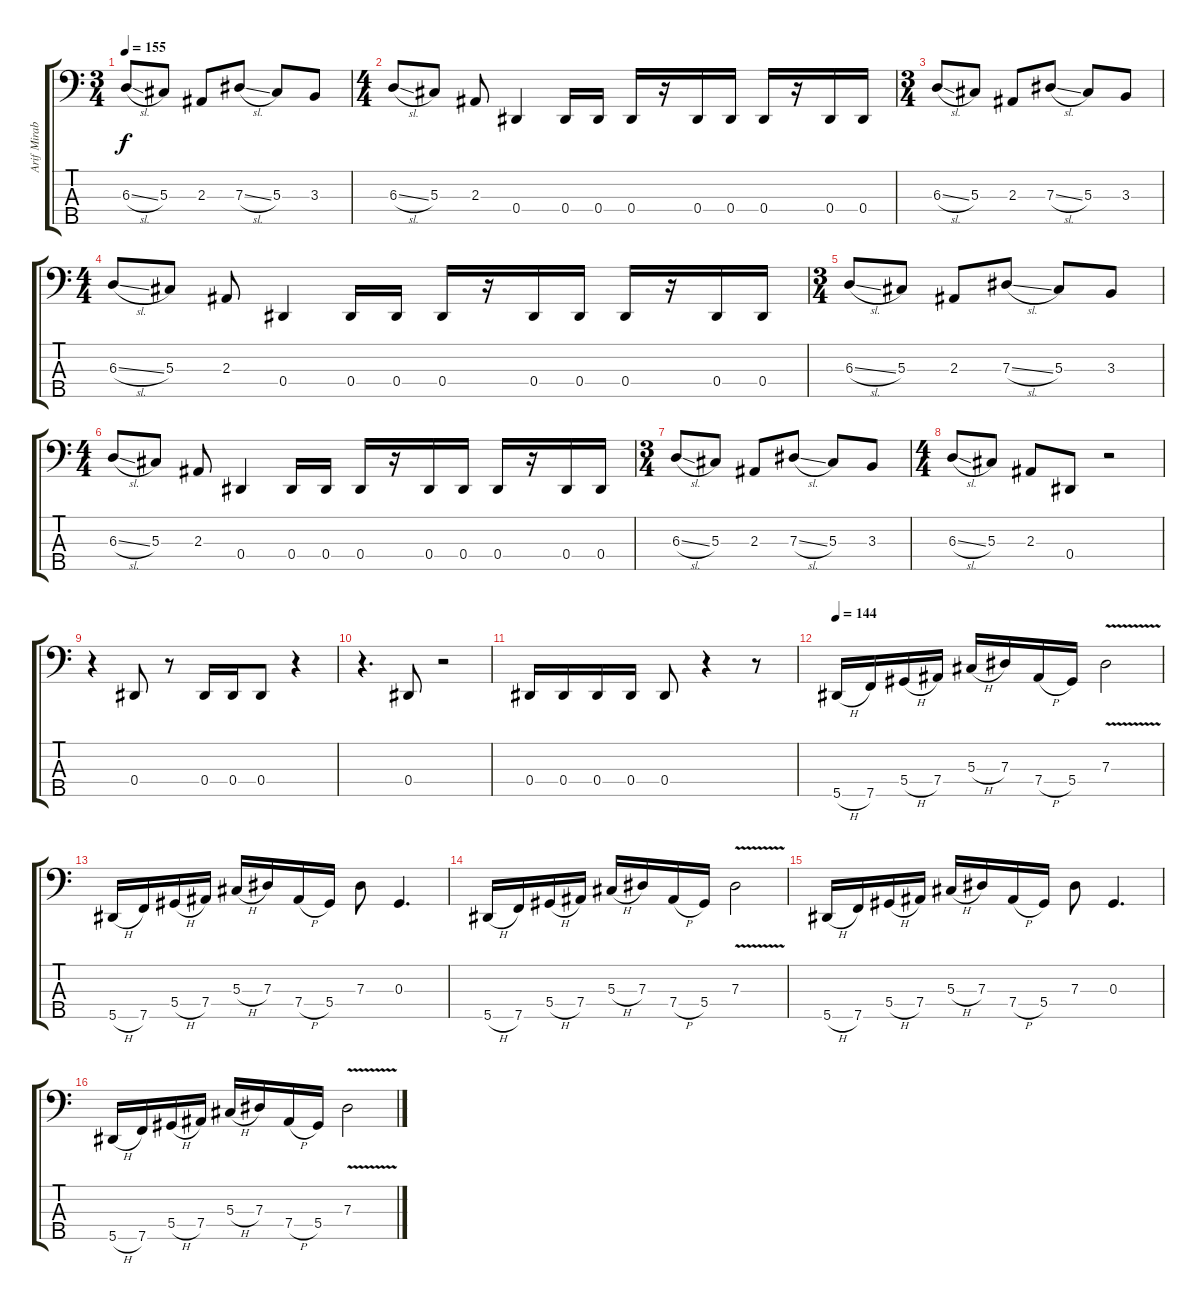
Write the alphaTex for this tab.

\track ("Arif Mirabdolbaghi" "Arif Mirab") {solo instrument electricbassfinger}
\staff {score tabs}
\tuning (Gb2 Db2 Ab1 Eb1 Bb0) {hide}
\ts (3 4)
\tempo 155
\clef f4
\ks c
6.3{sl}.8{dy f} 5.3.8 2.3.8 7.3{sl}.8 5.3.8 3.3.8 |
\ts (4 4)
6.3{sl}.8 5.3.8 2.3.8 0.4.4 0.4.16 0.4.16 0.4.16 r.16 0.4.16 0.4.16 0.4.16 r.16 0.4.16 0.4.16 |
\ts (3 4)
6.3{sl}.8 5.3.8 2.3.8 7.3{sl}.8 5.3.8 3.3.8 |
\ts (4 4)
6.3{sl}.8 5.3.8 2.3.8 0.4.4 0.4.16 0.4.16 0.4.16 r.16 0.4.16 0.4.16 0.4.16 r.16 0.4.16 0.4.16 |
\ts (3 4)
6.3{sl}.8 5.3.8 2.3.8 7.3{sl}.8 5.3.8 3.3.8 |
\ts (4 4)
6.3{sl}.8 5.3.8 2.3.8 0.4.4 0.4.16 0.4.16 0.4.16 r.16 0.4.16 0.4.16 0.4.16 r.16 0.4.16 0.4.16 |
\ts (3 4)
6.3{sl}.8 5.3.8 2.3.8 7.3{sl}.8 5.3.8 3.3.8 |
\ts (4 4)
6.3{sl}.8 5.3.8 2.3.8 0.4.8 r.2 |
r.4 0.4.8 r.8 0.4.16 0.4.16 0.4.8 r.4 |
r.4{d} 0.4.8 r.2 |
0.4.16 0.4.16 0.4.16 0.4.16 0.4.8 r.4 r.8 |
\tempo 144
5.5{h}.16 7.5.16 5.4{h}.16 7.4.16 5.3{h}.16 7.3.16 7.4{h}.16 5.4.16 7.3{v}.2 |
5.5{h}.16 7.5.16 5.4{h}.16 7.4.16 5.3{h}.16 7.3.16 7.4{h}.16 5.4.16 7.3.8 0.3.4{d} |
5.5{h}.16 7.5.16 5.4{h}.16 7.4.16 5.3{h}.16 7.3.16 7.4{h}.16 5.4.16 7.3{v}.2 |
5.5{h}.16 7.5.16 5.4{h}.16 7.4.16 5.3{h}.16 7.3.16 7.4{h}.16 5.4.16 7.3.8 0.3.4{d} |
5.5{h}.16 7.5.16 5.4{h}.16 7.4.16 5.3{h}.16 7.3.16 7.4{h}.16 5.4.16 7.3{v}.2
